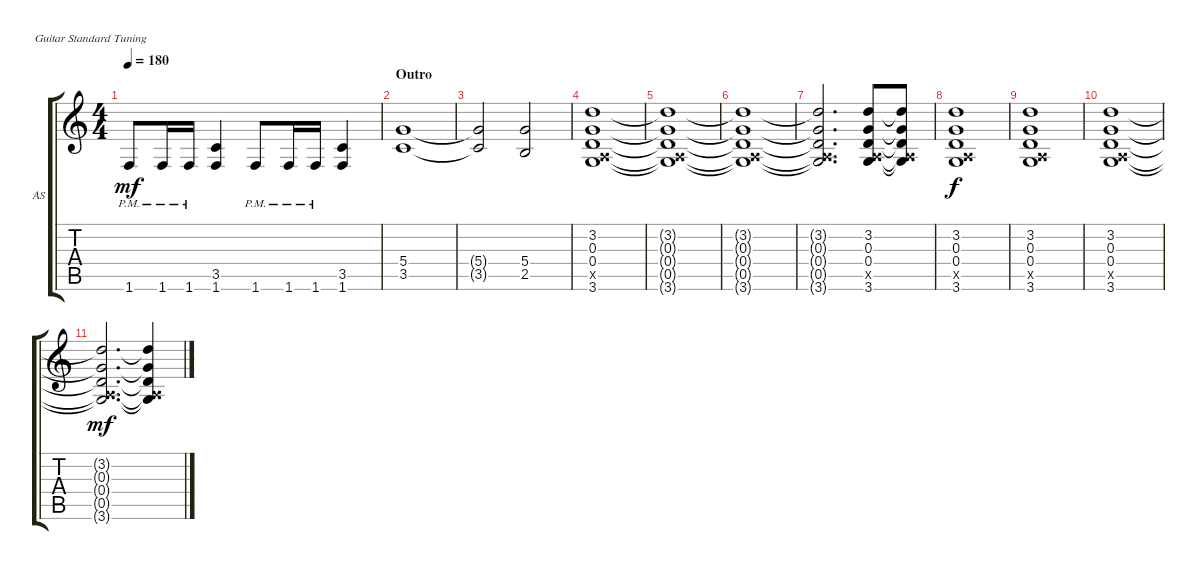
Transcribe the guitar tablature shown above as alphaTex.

\bracketExtendMode groupsimilarinstruments
\firstSystemTrackNameOrientation horizontal
\otherSystemsTrackNameOrientation horizontal
\track ("Adrian Smith" "AS") {instrument distortionguitar}
\staff {score tabs}
\tuning (E4 B3 G3 D3 A2 E2)
\ts (4 4)
\tempo 180
\clef g2
\ks c
1.6{pm}.8{dy mf} 1.6{pm}.16 1.6{pm}.16 (1.6 3.5).4 1.6{pm}.8 1.6{pm}.16 1.6{pm}.16 (1.6 3.5).4 |
\section ("" "Outro")
(3.5 5.4).1 |
(5.4{t} 3.5{t}).2 (2.5 5.4).2 |
(3.6 0.5{x} 0.4 0.3 3.2).1 |
(3.6{t} 0.5{x t} 0.4{t} 0.3{t} 3.2{t}).1 |
(3.6{t} 0.5{x t} 0.4{t} 0.3{t} 3.2{t}).1 |
(3.6{t} 0.5{x t} 0.4{t} 0.3{t} 3.2{t}).2{d} (3.6 0.5{x} 0.4 0.3 3.2).8 (3.6{t} 0.5{x t} 0.4{t} 0.3{t} 3.2{t}).8 |
(0.4 0.5{x} 3.6 0.3 3.2).1{dy f} |
(0.4 0.5{x} 3.6 0.3 3.2).1 |
(0.4 0.5{x} 3.6 0.3 3.2).1 |
(0.4{t} 0.5{x t} 3.6{t} 0.3{t} 3.2{t}).2{d dy mf} (0.4{t} 0.5{x t} 3.6{t} 0.3{t} 3.2{t}).4
